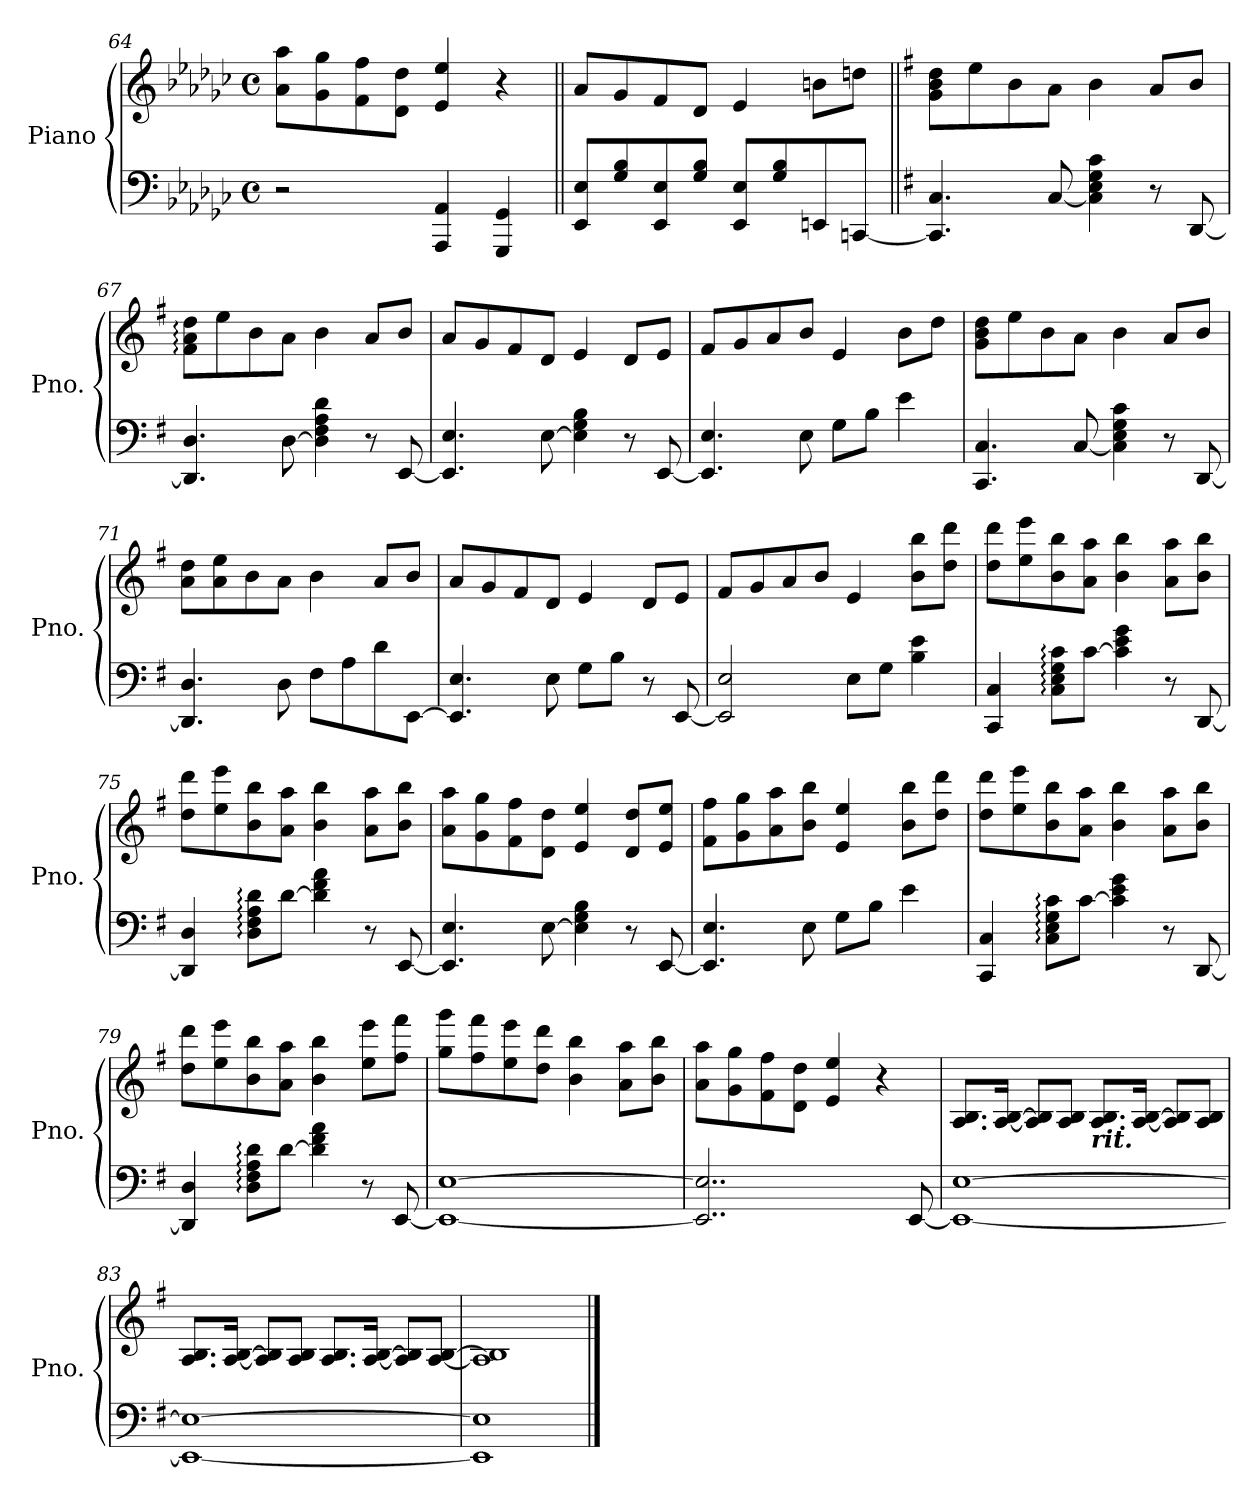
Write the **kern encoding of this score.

**kern	**kern
*part1	*part1
*staff2	*staff1
*I"Piano	*
*I'Pno.	*
*clefF4	*clefG2
*k[b-e-a-d-g-c-]	*k[b-e-a-d-g-c-]
*M4/4	*M4/4
*met(c)	*met(c)
=64	=64
2r	8a-\ 8aa-\L
.	8g-\ 8gg-\
.	8f\ 8ff\
.	8d-\ 8dd-\J
4AAA-/ 4AA-/	4e-/ 4ee-/
4GGG-/ 4GG-/	4r
=65||	=65||
8EE-/ 8E-/L	8a-/L
8G-/ 8B-/	8g-/
8EE-/ 8E-/	8f/
8G-/ 8B-/J	8d-/J
8EE-/ 8E-/L	4e-/
8G-/ 8B-/	.
8EEn/	8bn\L
[8CCn/J	8ddn\J
!!LO:LB:g=z
=66||	=66||
*k[f#]	*k[f#]
4.CC/] 4.C/	8g\ 8b\ 8dd\L
.	8ee\
.	8b\
[8C/	8a\J
4C\] 4E\ 4G\ 4c\	4b\
8r	8a/L
[8DD/	8b/J
=67	=67
4.DD/] 4.D/	8f#\: 8a\: 8dd\:L
.	8ee\
.	8b\
[8D\	8a\J
4D\] 4F#\ 4A\ 4d\	4b\
8r	8a/L
[8EE/	8b/J
=68	=68
4.EE/] 4.E/	8a/L
.	8g/
.	8f#/
[8E\	8d/J
4E\] 4G\ 4B\	4e/
8r	8d/L
[8EE/	8e/J
=69	=69
4.EE/] 4.E/	8f#/L
.	8g/
.	8a/
8E\	8b/J
8G\L	4e/
8B\J	.
4e\	8b\L
.	8dd\J
=70	=70
4.CC/ 4.C/	8g\ 8b\ 8dd\L
.	8ee\
.	8b\
[8C/	8a\J
4C\] 4E\ 4G\ 4c\	4b\
8r	8a/L
[8DD/	8b/J
!!LO:LB:g=z
=71	=71
4.DD/] 4.D/	8a\ 8dd\L
.	8a\ 8ee\
.	8b\
8D\	8a\J
8F#\L	4b\
8A\	.
8d\	8a/L
[8EE\J	8b/J
=72	=72
4.EE/] 4.E/	8a/L
.	8g/
.	8f#/
8E\	8d/J
8G\L	4e/
8B\J	.
8r	8d/L
[8EE/	8e/J
=73	=73
2EE/] 2E/	8f#/L
.	8g/
.	8a/
.	8b/J
8E\L	4e/
8G\J	.
4B\ 4e\	8b\ 8bb\L
.	8dd\ 8ddd\J
=74	=74
4CC/ 4C/	8dd\ 8ddd\L
.	8ee\ 8eee\
8C\: 8E\: 8G\: 8c\:L	8b\ 8bb\
[8c\J	8a\ 8aa\J
4c\] 4e\ 4g\	4b\ 4bb\
8r	8a\ 8aa\L
[8DD/	8b\ 8bb\J
!!LO:PB:g=z
=75	=75
4DD/] 4D/	8dd\ 8ddd\L
.	8ee\ 8eee\
8D\: 8F#\: 8A\: 8d\:L	8b\ 8bb\
[8d\J	8a\ 8aa\J
4d\] 4f#\ 4a\	4b\ 4bb\
8r	8a\ 8aa\L
[8EE/	8b\ 8bb\J
=76	=76
4.EE/] 4.E/	8a\ 8aa\L
.	8g\ 8gg\
.	8f#\ 8ff#\
[8E\	8d\ 8dd\J
4E\] 4G\ 4B\	4e/ 4ee/
8r	8d/ 8dd/L
[8EE/	8e/ 8ee/J
=77	=77
4.EE/] 4.E/	8f#\ 8ff#\L
.	8g\ 8gg\
.	8a\ 8aa\
8E\	8b\ 8bb\J
8G\L	4e/ 4ee/
8B\J	.
4e\	8b\ 8bb\L
.	8dd\ 8ddd\J
=78	=78
4CC/ 4C/	8dd\ 8ddd\L
.	8ee\ 8eee\
8C\: 8E\: 8G\: 8c\:L	8b\ 8bb\
[8c\J	8a\ 8aa\J
4c\] 4e\ 4g\	4b\ 4bb\
8r	8a\ 8aa\L
[8DD/	8b\ 8bb\J
!!LO:LB:g=z
=79	=79
4DD/] 4D/	8dd\ 8ddd\L
.	8ee\ 8eee\
8D\: 8F#\: 8A\: 8d\:L	8b\ 8bb\
[8d\J	8a\ 8aa\J
4d\] 4f#\ 4a\	4b\ 4bb\
8r	8ee\ 8eee\L
[8EE/	8ff#\ 8fff#\J
=80	=80
1EE_ [1E	8gg\ 8ggg\L
.	8ff#\ 8fff#\
.	8ee\ 8eee\
.	8dd\ 8ddd\J
.	4b\ 4bb\
.	8a\ 8aa\L
.	8b\ 8bb\J
=81	=81
2..EE/] 2..E/]	8a\ 8aa\L
.	8g\ 8gg\
.	8f#\ 8ff#\
.	8d\ 8dd\J
.	4e/ 4ee/
.	4r
[8EE/	.
!!LO:LB:g=z
=82	=82
1EE_ [1E	8.A/ 8.B/L
.	[16A/ [16B/Jk
.	8A/] 8B/]L
.	8A/ 8B/J
!	!LO:TX:b:Bi:t=rit.
.	8.A/ 8.B/L
*	*MM126
.	[16A/ [16B/Jk
*	*MM124
.	8A/] 8B/]L
*	*MM122
.	8A/ 8B/J
=83	=83
*	*MM120
1EE_ 1E_	8.A/ 8.B/L
*	*MM118
.	[16A/ [16B/Jk
*	*MM116
.	8A/] 8B/]L
*	*MM114
.	8A/ 8B/J
*	*MM112
.	8.A/ 8.B/L
*	*MM110
.	[16A/ [16B/Jk
*	*MM108
.	8A/] 8B/]L
*	*MM106
.	[8A/ [8B/J
=84	=84
*	*MM104
1EE] 1E]	1A] 1B]
==	==
*-	*-
